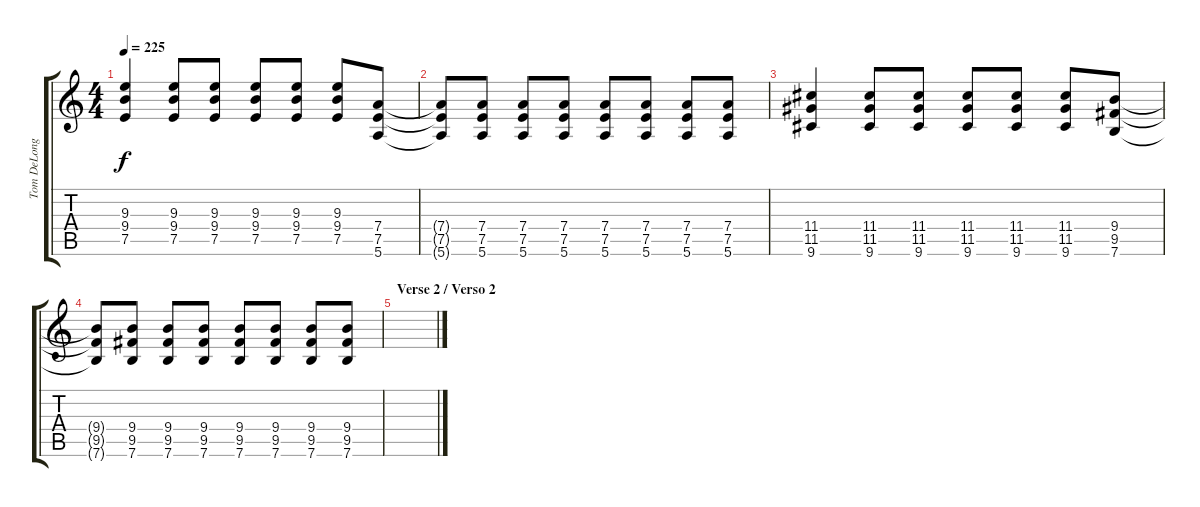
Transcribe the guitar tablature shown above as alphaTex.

\track ("Tom DeLonge - Guitar 2" "Tom DeLong") {instrument overdrivenguitar}
\staff {score tabs}
\tuning (E4 B3 G3 D3 A2 E2) {hide}
\ts (4 4)
\tempo 225
\clef g2
\ks c
(9.3 9.4 7.5).4{dy f volume 6} (9.3 9.4 7.5).8 (9.3 9.4 7.5).8 (9.3 9.4 7.5).8 (9.3 9.4 7.5).8 (9.3 9.4 7.5).8 (7.4 7.5 5.6).8 |
(7.4{t} 7.5{t} 5.6{t}).8 (7.4 7.5 5.6).8 (7.4 7.5 5.6).8 (7.4 7.5 5.6).8 (7.4 7.5 5.6).8 (7.4 7.5 5.6).8 (7.4 7.5 5.6).8 (7.4 7.5 5.6).8 |
(11.4 11.5 9.6).4 (11.4 11.5 9.6).8 (11.4 11.5 9.6).8 (11.4 11.5 9.6).8 (11.4 11.5 9.6).8 (11.4 11.5 9.6).8 (9.4 9.5 7.6).8 |
(9.4{t} 9.5{t} 7.6{t}).8 (9.4 9.5 7.6).8 (9.4 9.5 7.6).8 (9.4 9.5 7.6).8 (9.4 9.5 7.6).8 (9.4 9.5 7.6).8 (9.4 9.5 7.6).8 (9.4 9.5 7.6).8 |
\section ("" "Verse 2 / Verso 2")
